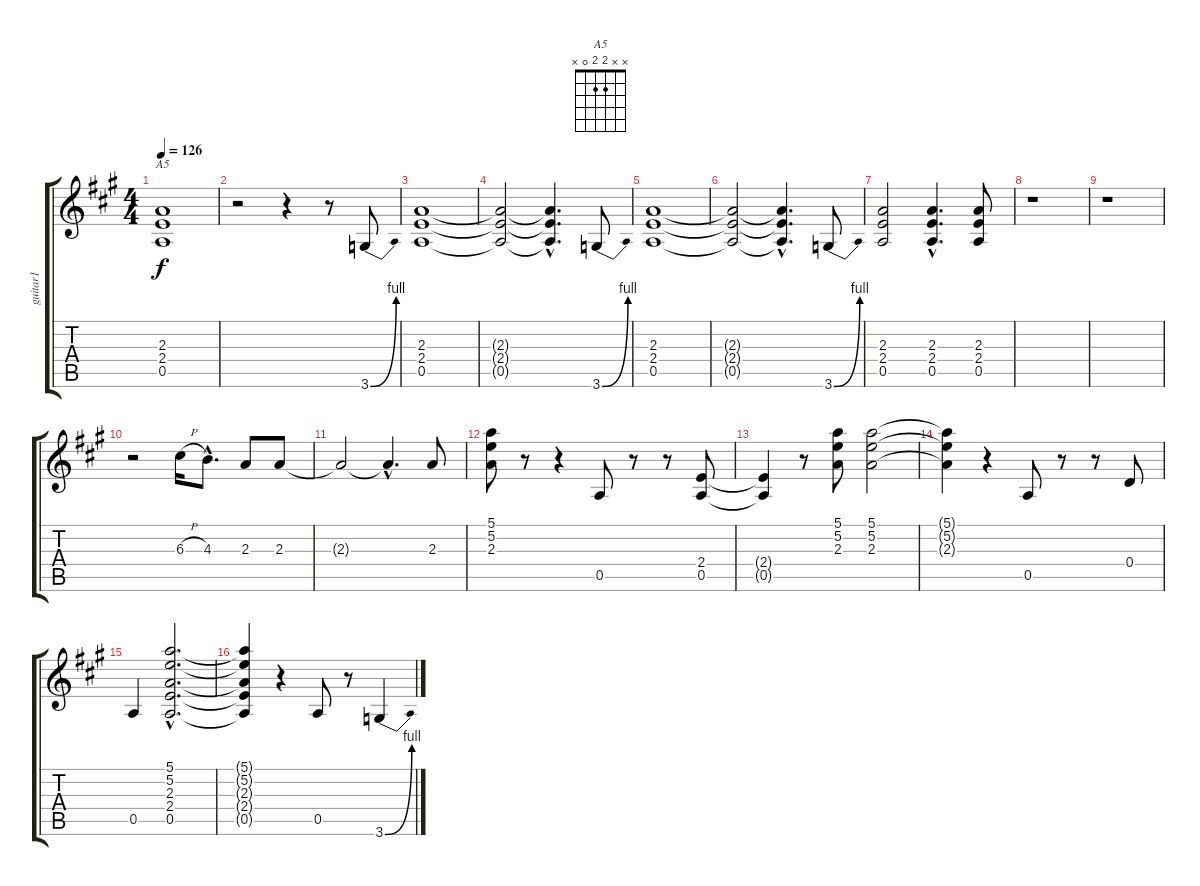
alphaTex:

\track ("guitar1" "guitar1") {instrument overdrivenguitar}
\staff {score tabs}
\tuning (E4 B3 G3 D3 A2 E2) {hide}
\chord ("A5" x x 2 2 0 x)
\ts (4 4)
\tempo 126
\clef g2
\ks a
(2.3 2.4 0.5).1{ch "A5" dy f instrument overdrivenguitar} |
r.2 r.4 r.8 3.6{be (bend 0 0 60 4)}.8 |
(2.3 2.4 0.5).1 |
(2.3{t} 2.4{t} 0.5{t}).2 (2.3{hac t} 2.4{hac t} 0.5{hac t}).4{d} 3.6{be (bend 0 0 60 4)}.8 |
(2.3 2.4 0.5).1 |
(2.3{t} 2.4{t} 0.5{t}).2 (2.3{hac t} 2.4{hac t} 0.5{hac t}).4{d} 3.6{be (bend 0 0 60 4)}.8 |
(2.3 2.4 0.5).2 (2.3{hac} 2.4{hac} 0.5{hac}).4{d} (2.3 2.4 0.5).8 |
r.1 |
r.1 |
r.2 6.3{h}.16 4.3{hac}.8{d} 2.3.8 2.3.8 |
2.3{t}.2 2.3{hac t}.4{d} 2.3.8 |
(5.1 5.2 2.3).8 r.8 r.4 0.5.8 r.8 r.8 (2.4 0.5).8 |
(2.4{t} 0.5{t}).4 r.8 (5.1 5.2 2.3).8 (5.1 5.2 2.3).2 |
(5.1{t} 5.2{t} 2.3{t}).4 r.4 0.5.8 r.8 r.8 0.4.8 |
0.5.4 (5.1{hac} 5.2{hac} 2.3{hac} 2.4{hac} 0.5{hac}).2{d} |
(5.1{t} 5.2{t} 2.3{t} 2.4{t} 0.5{t}).4 r.4 0.5.8 r.8 3.6{be (bend 0 0 60 4)}.4
